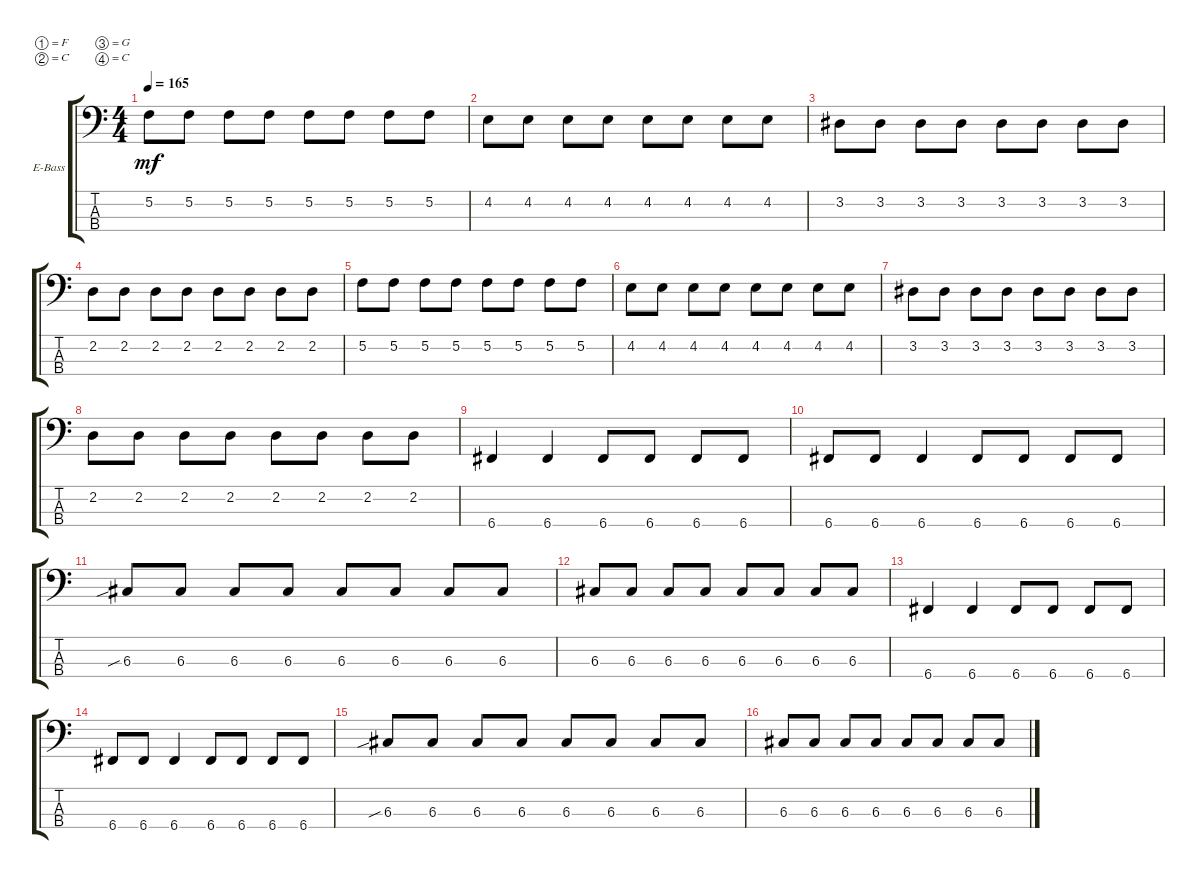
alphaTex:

\defaultSystemsLayout 4
\bracketExtendMode groupsimilarinstruments
\firstSystemTrackNameOrientation horizontal
\otherSystemsTrackNameOrientation horizontal
\track ("Electric Bass" "E-Bass") {instrument electricbassfinger}
\staff {score tabs}
\tuning (F2 C2 G1 C1)
\ts (4 4)
\tempo 165
\clef f4
\scale
0.333333
\ks c
5.2.8{dy mf} 5.2.8 5.2.8 5.2.8 5.2.8 5.2.8 5.2.8 5.2.8 |
\scale
0.333333 4.2.8 4.2.8 4.2.8 4.2.8 4.2.8 4.2.8 4.2.8 4.2.8 |
\scale
0.333333 3.2.8 3.2.8 3.2.8 3.2.8 3.2.8 3.2.8 3.2.8 3.2.8 |
\scale
0.333333 2.2.8 2.2.8 2.2.8 2.2.8 2.2.8 2.2.8 2.2.8 2.2.8 |
\scale
0.333333 5.2.8 5.2.8 5.2.8 5.2.8 5.2.8 5.2.8 5.2.8 5.2.8 |
\scale
0.333333 4.2.8 4.2.8 4.2.8 4.2.8 4.2.8 4.2.8 4.2.8 4.2.8 |
\scale
0.333333 3.2.8 3.2.8 3.2.8 3.2.8 3.2.8 3.2.8 3.2.8 3.2.8 |
\scale
0.333333 2.2.8 2.2.8 2.2.8 2.2.8 2.2.8 2.2.8 2.2.8 2.2.8 |
\scale
0.333333 6.4.4 6.4.4 6.4.8 6.4.8 6.4.8 6.4.8 |
\scale
0.333333 6.4.8 6.4.8 6.4.4 6.4.8 6.4.8 6.4.8 6.4.8 |
\scale
0.333333 6.3{sib}.8 6.3.8 6.3.8 6.3.8 6.3.8 6.3.8 6.3.8 6.3.8 |
\scale
0.333333 6.3.8 6.3.8 6.3.8 6.3.8 6.3.8 6.3.8 6.3.8 6.3.8 |
\scale
0.333333 6.4.4 6.4.4 6.4.8 6.4.8 6.4.8 6.4.8 |
\scale
0.333333 6.4.8 6.4.8 6.4.4 6.4.8 6.4.8 6.4.8 6.4.8 |
\scale
0.333333 6.3{sib}.8 6.3.8 6.3.8 6.3.8 6.3.8 6.3.8 6.3.8 6.3.8 |
\scale
0.333333 6.3.8 6.3.8 6.3.8 6.3.8 6.3.8 6.3.8 6.3.8 6.3.8
